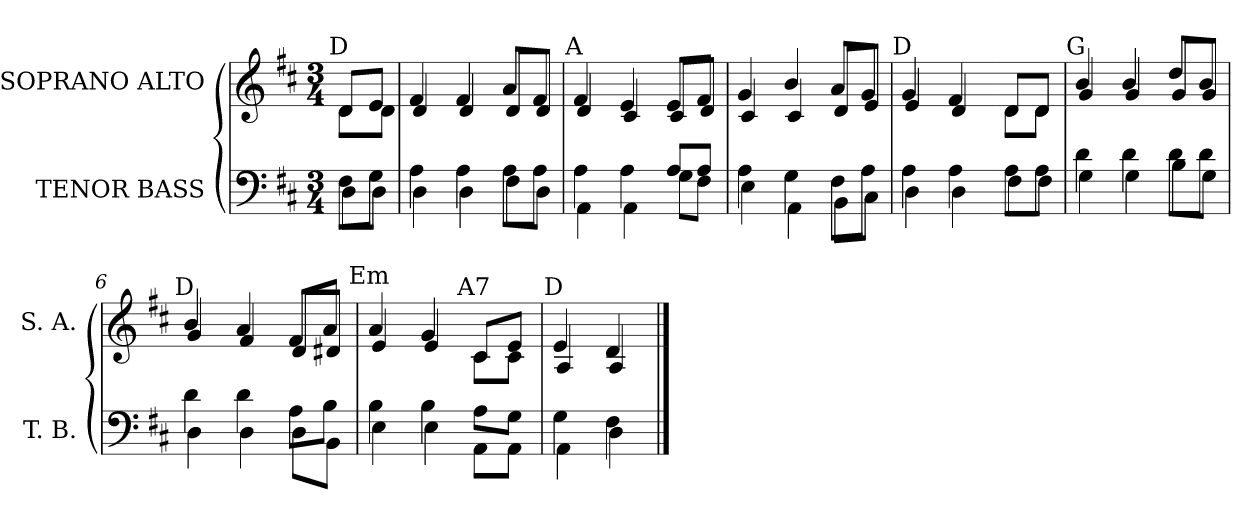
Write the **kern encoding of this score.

**kern	**kern
*part2	*part1
*staff2	*staff1
*I"TENOR BASS	*I"SOPRANO ALTO
*I'T. B.	*I'S. A.
!!LO:PB:g=z
*clefF4	*clefG2
*k[f#c#]	*k[f#c#]
*D:	*D:
*M3/4	*M3/4
=	=
*^	*^
!	!	!LO:TX:a:cj:t=D	!
8F#i\L	8Di\L	8di/L	8di\L
8Gi\J	8Di\J	8ei/J	8di\J
=	=	=	=
4Ai\	4Di\	4f#i/	4di/
4Ai\	4Di\	4f#i/	4di/
8Ai\L	8F#i\L	8ai/L	8di/L
8Ai\J	8Di\J	8f#i/J	8di/J
=1	=1	=1	=1
!	!	!LO:TX:a:cj:t=A	!
4Ai\	4AAi\	4f#i/	4di/
4Ai\	4AAi\	4ei/	4c#i/
8Ai/L	8Gi\L	8ei/L	8c#i/L
8Ai/J	8F#i\J	8f#i/J	8di/J
=2	=2	=2	=2
4Ai\	4Ei\	4gi/	4c#i/
4Gi\	4AAi\	4bi/	4c#i/
8F#i\L	8BBi\L	8ai/L	8di/L
8Ai\J	8C#i\J	8gi/J	8ei/J
=3	=3	=3	=3
!	!	!LO:TX:a:cj:t=D	!
4Ai\	4Di\	4gi/	4ei/
4Ai\	4Di\	4f#i/	4di/
!!LO:LB:g=z	!!
=4-	=4-	=4-	=4-
8Ai\L	8F#i\L	8di/L	8di\L
8Ai\J	8F#i\J	8di/J	8di\J
=5	=5	=5	=5
!	!	!LO:TX:a:cj:t=G	!
4di\	4Gi\	4bi/	4gi/
4di\	4Gi\	4bi/	4gi/
8di\L	8Bi\L	8ddi/L	8gi/L
8di\J	8Gi\J	8bi/J	8gi/J
=6	=6	=6	=6
!	!	!LO:TX:a:cj:t=D	!
4di\	4Di\	4bi/	4gi/
4di\	4Di\	4ai/	4f#i/
8Ai\L	8Di\L	8f#i/L	8di/L
8Bi\J	8BBi\J	8ai/J	8d#Xi/J
=7	=7	=7	=7
!	!	!LO:TX:a:cj:t=Em	!
4Bi\	4Ei\	4ai/	4ei/
4Bi\	4Ei\	4gi/	4ei/
!	!	!LO:TX:a:cj:t=A7	!
8Ai\L	8AAi\L	8c#i/L	8c#i\L
8Gi\J	8AAi\J	8ei/J	8c#i\J
=8	=8	=8	=8
!	!	!LO:TX:a:cj:t=D	!
4Gi\	4AAi\	4ei/	4Ai/
4F#i\	4Di\	4di/	4Ai/
*v	*v	*	*
*	*v	*v
==	==
*-	*-
